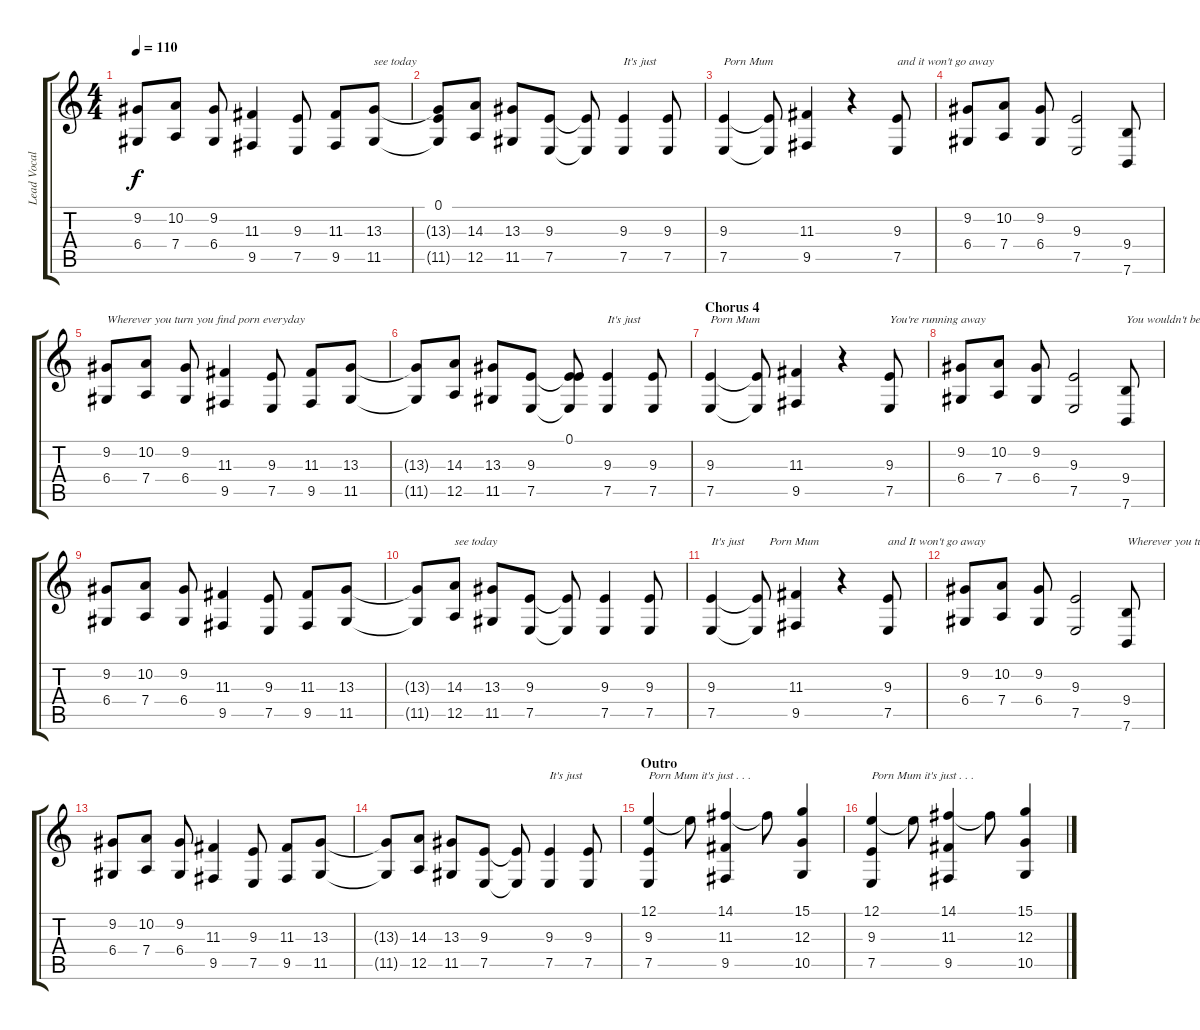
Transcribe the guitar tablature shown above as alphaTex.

\track ("Lead Vocals" "Lead Vocal") {instrument clarinet}
\staff {score tabs}
\tuning (E4 B3 G3 D3 A2 E2) {hide}
\ts (4 4)
\tempo 110
\clef g2
\ks c
(9.2 6.4).8{dy f} (10.2 7.4).8 (9.2 6.4).8 (11.3 9.5).4 (9.3 7.5).8 (11.3 9.5).8 (13.3 11.5).8{txt "see today"} |
(0.1 13.3{t} 11.5{t}).8 (14.3 12.5).8 (13.3 11.5).8 (9.3 7.5).8 (9.3{t} 7.5{t}).8 (9.3 7.5).4{txt "It's just"} (9.3 7.5).8 |
(9.3 7.5).4{txt "Porn Mum"} (9.3{t} 7.5{t}).8 (11.3 9.5).4 r.4 (9.3 7.5).8{txt "and it won't go away"} |
(9.2 6.4).8 (10.2 7.4).8 (9.2 6.4).8 (9.3 7.5).2 (9.4 7.6).8 |
(9.2 6.4).8{txt "Wherever you turn you find porn everyday"} (10.2 7.4).8 (9.2 6.4).8 (11.3 9.5).4 (9.3 7.5).8 (11.3 9.5).8 (13.3 11.5).8 |
(13.3{t} 11.5{t}).8 (14.3 12.5).8 (13.3 11.5).8 (9.3 7.5).8 (0.1 9.3{t} 7.5{t}).8 (9.3 7.5).4{txt "It's just"} (9.3 7.5).8 |
\section ("" "Chorus 4")
(9.3 7.5).4{txt "Porn Mum"} (9.3{t} 7.5{t}).8 (11.3 9.5).4 r.4 (9.3 7.5).8{txt "You're running away"} |
(9.2 6.4).8 (10.2 7.4).8 (9.2 6.4).8 (9.3 7.5).2 (9.4 7.6).8{txt "You wouldn't believe what the kids"} |
(9.2 6.4).8 (10.2 7.4).8 (9.2 6.4).8 (11.3 9.5).4 (9.3 7.5).8 (11.3 9.5).8 (13.3 11.5).8 |
(13.3{t} 11.5{t}).8 (14.3 12.5).8{txt "see today"} (13.3 11.5).8 (9.3 7.5).8 (9.3{t} 7.5{t}).8 (9.3 7.5).4 (9.3 7.5).8 |
(9.3 7.5).4{txt "It's just"} (9.3{t} 7.5{t}).8{txt "    Porn Mum"} (11.3 9.5).4 r.4 (9.3 7.5).8{txt "and It won't go away"} |
(9.2 6.4).8 (10.2 7.4).8 (9.2 6.4).8 (9.3 7.5).2 (9.4 7.6).8{txt "Wherever you turn you find porn everyday"} |
(9.2 6.4).8 (10.2 7.4).8 (9.2 6.4).8 (11.3 9.5).4 (9.3 7.5).8 (11.3 9.5).8 (13.3 11.5).8 |
(13.3{t} 11.5{t}).8 (14.3 12.5).8 (13.3 11.5).8 (9.3 7.5).8 (9.3{t} 7.5{t}).8 (9.3 7.5).4{txt "It's just"} (9.3 7.5).8 |
\section ("" "Outro")
(12.1 9.3 7.5).4{txt "Porn Mum it's just . . . "} 12.1{t}.8 (14.1 11.3 9.5).4 14.1{t}.8 (15.1 12.3 10.5).4 |
(12.1 9.3 7.5).4{txt "Porn Mum it's just . . . "} 12.1{t}.8 (14.1 11.3 9.5).4 14.1{t}.8 (15.1 12.3 10.5).4
